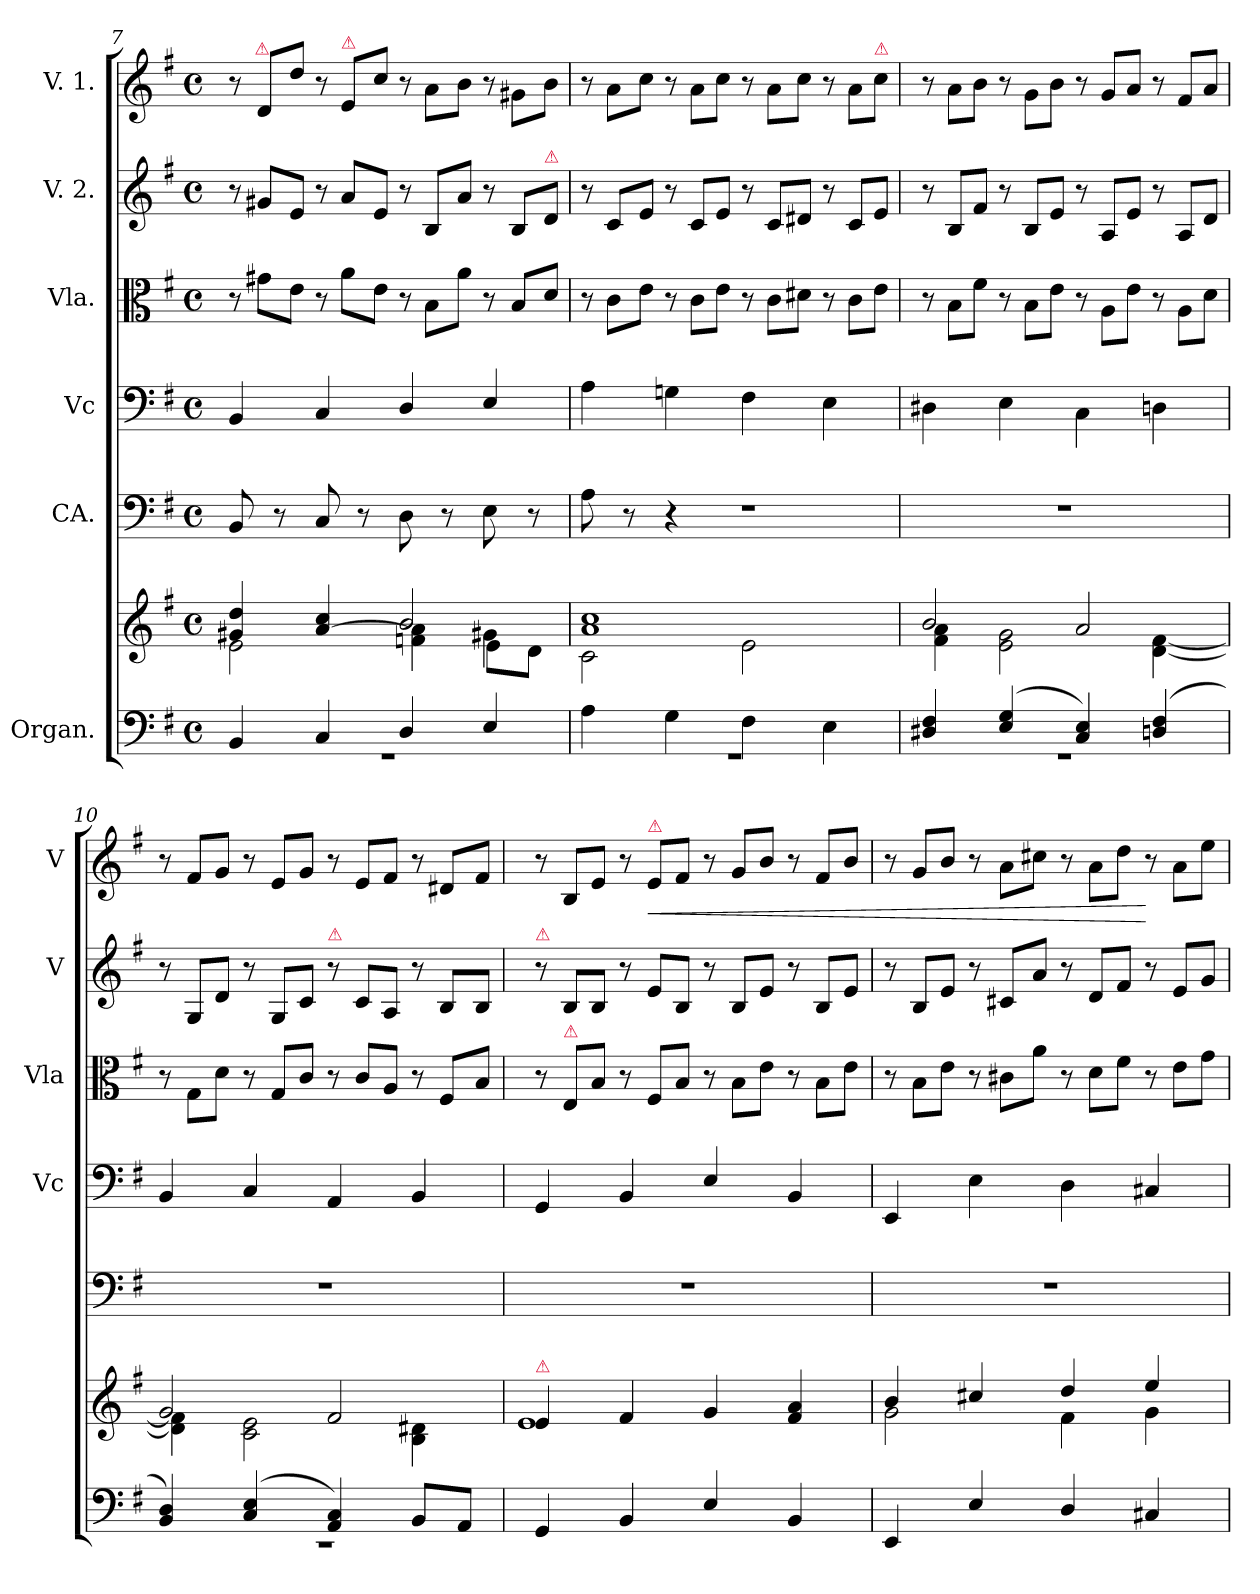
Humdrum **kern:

**kern	**kern	**kern	**kern	**kern	**kern	**kern	**dynam
*part6	*part6	*part5	*part4	*part3	*part2	*part1	*part1
*staff7	*staff6	*staff5	*staff4	*staff3	*staff2	*staff1	*staff1
*I"Organ.	*	*I"CA.	*I"Vc	*I"Vla.	*I"V. 2.	*I"V. 1.	*
*	*	*	*I'Vc	*I'Vla	*I'V	*I'V	*
*clefF4	*clefG2	*clefF4	*clefF4	*clefC3	*clefG2	*clefG2	*
*k[f#]	*k[f#]	*k[f#]	*k[f#]	*k[f#]	*k[f#]	*k[f#]	*
*M4/4	*M4/4	*M4/4	*M4/4	*M4/4	*M4/4	*M4/4	*
*met(c)	*met(c)	*met(c)	*met(c)	*met(c)	*met(c)	*met(c)	*
=7	=7	=7	=7	=7	=7	=7	=7
*^	*^	*	*	*	*	*	*
*	*	*	*^	*	*	*	*	*	*
*	*	*	*	*	*	*	*Xtuplet	*Xtuplet	*Xtuplet	*
4BB/	1rGG	4g#X/ 4dd/	2e\	2ryy	8BB/	4BB/	12r	12r	12r	.
!	!	!	!	!	!	!	!	!	!LO:TX:a:color=crimson:t=⚠	!
.	.	.	.	.	.	.	12g#X\L	12g#X/L	12d/L	.
.	.	.	.	.	8r	.	.	.	.	.
.	.	.	.	.	.	.	12e\J	12e/J	12dd\J	.
4C/	.	[4a/ 4cc/	.	.	8C/	4C/	12r	12r	12r	.
!	!	!	!	!	!	!	!	!	!LO:TX:a:color=crimson:t=⚠	!
.	.	.	.	.	.	.	12a\L	12a/L	12e/L	.
.	.	.	.	.	8r	.	.	.	.	.
.	.	.	.	.	.	.	12e\J	12e/J	12cc\J	.
4D/	.	2b/	4fn\ 4a]\	4ryy	8D\	4D/	12r	12r	12r	.
.	.	.	.	.	.	.	12B\L	12B/L	12a\L	.
.	.	.	.	.	8r	.	.	.	.	.
.	.	.	.	.	.	.	12a\J	12a/J	12b\J	.
4E/	.	.	4g#X\	8e\L	8E\	4E/	12r	12r	12r	.
.	.	.	.	.	.	.	12B/L	12B/L	12g#X\L	.
.	.	.	.	8d\J	8r	.	.	.	.	.
!	!	!	!	!	!	!	!	!LO:TX:a:color=crimson:t=⚠	!	!
.	.	.	.	.	.	.	12d/J	12d/J	12b\J	.
*	*	*	*v	*v	*	*	*	*	*	*
=8	=8	=8	=8	=8	=8	=8	=8	=8	=8
4A\	1rGG	1a 1cc	2c\	8A\	4A\	12r	12r	12r	.
.	.	.	.	.	.	12c\L	12c/L	12a\L	.
.	.	.	.	8r	.	.	.	.	.
.	.	.	.	.	.	12e\J	12e/J	12cc\J	.
4G\	.	.	.	4r	4Gn\	12r	12r	12r	.
.	.	.	.	.	.	12c\L	12c/L	12a\L	.
.	.	.	.	.	.	12e\J	12e/J	12cc\J	.
!	!	!	!	!LO:N:vis=1	!	!	!	!	!
4F#\	.	.	2e\	2r	4F#\	12r	12r	12r	.
.	.	.	.	.	.	12c\L	12c/L	12a\L	.
.	.	.	.	.	.	12d#X\J	12d#X/J	12cc\J	.
4E\	.	.	.	.	4E\	12r	12r	12r	.
.	.	.	.	.	.	12c\L	12c/L	12a\L	.
!	!	!	!	!	!	!	!	!LO:TX:a:color=crimson:t=⚠	!
.	.	.	.	.	.	12e\J	12e/J	12cc\J	.
=9	=9	=9	=9	=9	=9	=9	=9	=9	=9
4D#X/ 4F#/	1r	2b/	4f#\ 4a\	1r	4D#X\	12r	12r	12r	.
.	.	.	.	.	.	12B\L	12B/L	12a\L	.
.	.	.	.	.	.	12f#\J	12f#/J	12b\J	.
(4E/ 4G/	.	.	2e\ 2g\	.	4E\	12r	12r	12r	.
.	.	.	.	.	.	12B\L	12B/L	12g\L	.
.	.	.	.	.	.	12e\J	12e/J	12b\J	.
4C/ 4E/)	.	2a/	.	.	4C\	12r	12r	12r	.
.	.	.	.	.	.	12A\L	12A/L	12g/L	.
.	.	.	.	.	.	12e\J	12e/J	12a/J	.
(4Dn/ 4F#/	.	.	[4d\ [4f#\	.	4Dn\	12r	12r	12r	.
.	.	.	.	.	.	12A\L	12A/L	12f#/L	.
.	.	.	.	.	.	12d\J	12d/J	12a/J	.
=10	=10	=10	=10	=10	=10	=10	=10	=10	=10
4BB/ 4D/)	1r	2g/	4d]\ 4f#]\	1r	4BB/	12r	12r	12r	.
.	.	.	.	.	.	12G\L	12G/L	12f#/L	.
.	.	.	.	.	.	12d\J	12d/J	12g/J	.
(4C/ 4E/	.	.	2c\ 2e\	.	4C/	12r	12r	12r	.
.	.	.	.	.	.	12G/L	12G/L	12e/L	.
.	.	.	.	.	.	12c/J	12c/J	12g/J	.
!	!	!	!	!	!	!	!LO:TX:a:color=crimson:t=⚠	!	!
4AA/ 4C/)	.	2f#/	.	.	4AA/	12r	12r	12r	.
.	.	.	.	.	.	12c/L	12c/L	12e/L	.
.	.	.	.	.	.	12A/J	12A/J	12f#/J	.
8BB/L	.	.	4B\ 4d#X\	.	4BB/	12r	12r	12r	.
.	.	.	.	.	.	12F#/L	12B/L	12d#X/L	.
8AA/J	.	.	.	.	.	.	.	.	.
.	.	.	.	.	.	12B/J	12B/J	12f#/J	.
*v	*v	*	*	*	*	*	*	*	*
=11	=11	=11	=11	=11	=11	=11	=11	=11
!	!	!	!	!	!	!LO:TX:a:color=crimson:t=⚠	!	!
!	!LO:TX:a:color=crimson:t=⚠	!	!	!	!	!	!	!
4GG/	4e/	1e	1r	4GG/	12r	12r	12r	.
!	!	!	!	!	!LO:TX:a:color=crimson:t=⚠	!	!	!
.	.	.	.	.	12E/L	12B/L	12B/L	.
.	.	.	.	.	12B/J	12B/J	12e/J	.
4BB/	4f#/	.	.	4BB/	12r	12r	12r	.
!	!	!	!	!	!	!	!LO:TX:a:color=crimson:t=⚠	!
!	!	!	!	!	!	!	!	!LO:HP:b
.	.	.	.	.	12F#/L	12e/L	12e/L	<
.	.	.	.	.	12B/J	12B/J	12f#/J	.
4E/	4g/	.	.	4E/	12r	12r	12r	.
.	.	.	.	.	12B\L	12B/L	12g/L	.
.	.	.	.	.	12e\J	12e/J	12b/J	.
4BB/	4f#/ 4a/	.	.	4BB/	12r	12r	12r	.
.	.	.	.	.	12B\L	12B/L	12f#/L	.
.	.	.	.	.	12e\J	12e/J	12b/J	.
=12	=12	=12	=12	=12	=12	=12	=12	=12
4EE/	4b/	2g\	1r	4EE/	12r	12r	12r	.
.	.	.	.	.	12B\L	12B/L	12g/L	.
.	.	.	.	.	12e\J	12e/J	12b/J	.
4E/	4cc#X/	.	.	4E\	12r	12r	12r	.
.	.	.	.	.	12c#X\L	12c#X/L	12a\L	.
.	.	.	.	.	12a\J	12a/J	12cc#X\J	.
4D/	4dd/	4f#\	.	4D\	12r	12r	12r	.
.	.	.	.	.	12d\L	12d/L	12a\L	.
.	.	.	.	.	12f#\J	12f#/J	12dd\J	.
4C#X/	4ee/	4g\	.	4C#X/	12r	12r	12r	[
.	.	.	.	.	12e\L	12e/L	12a\L	.
.	.	.	.	.	12g\J	12g/J	12ee\J	.
*	*v	*v	*	*	*	*	*	*
=	=	=	=	=	=	=	=
*-	*-	*-	*-	*-	*-	*-	*-
